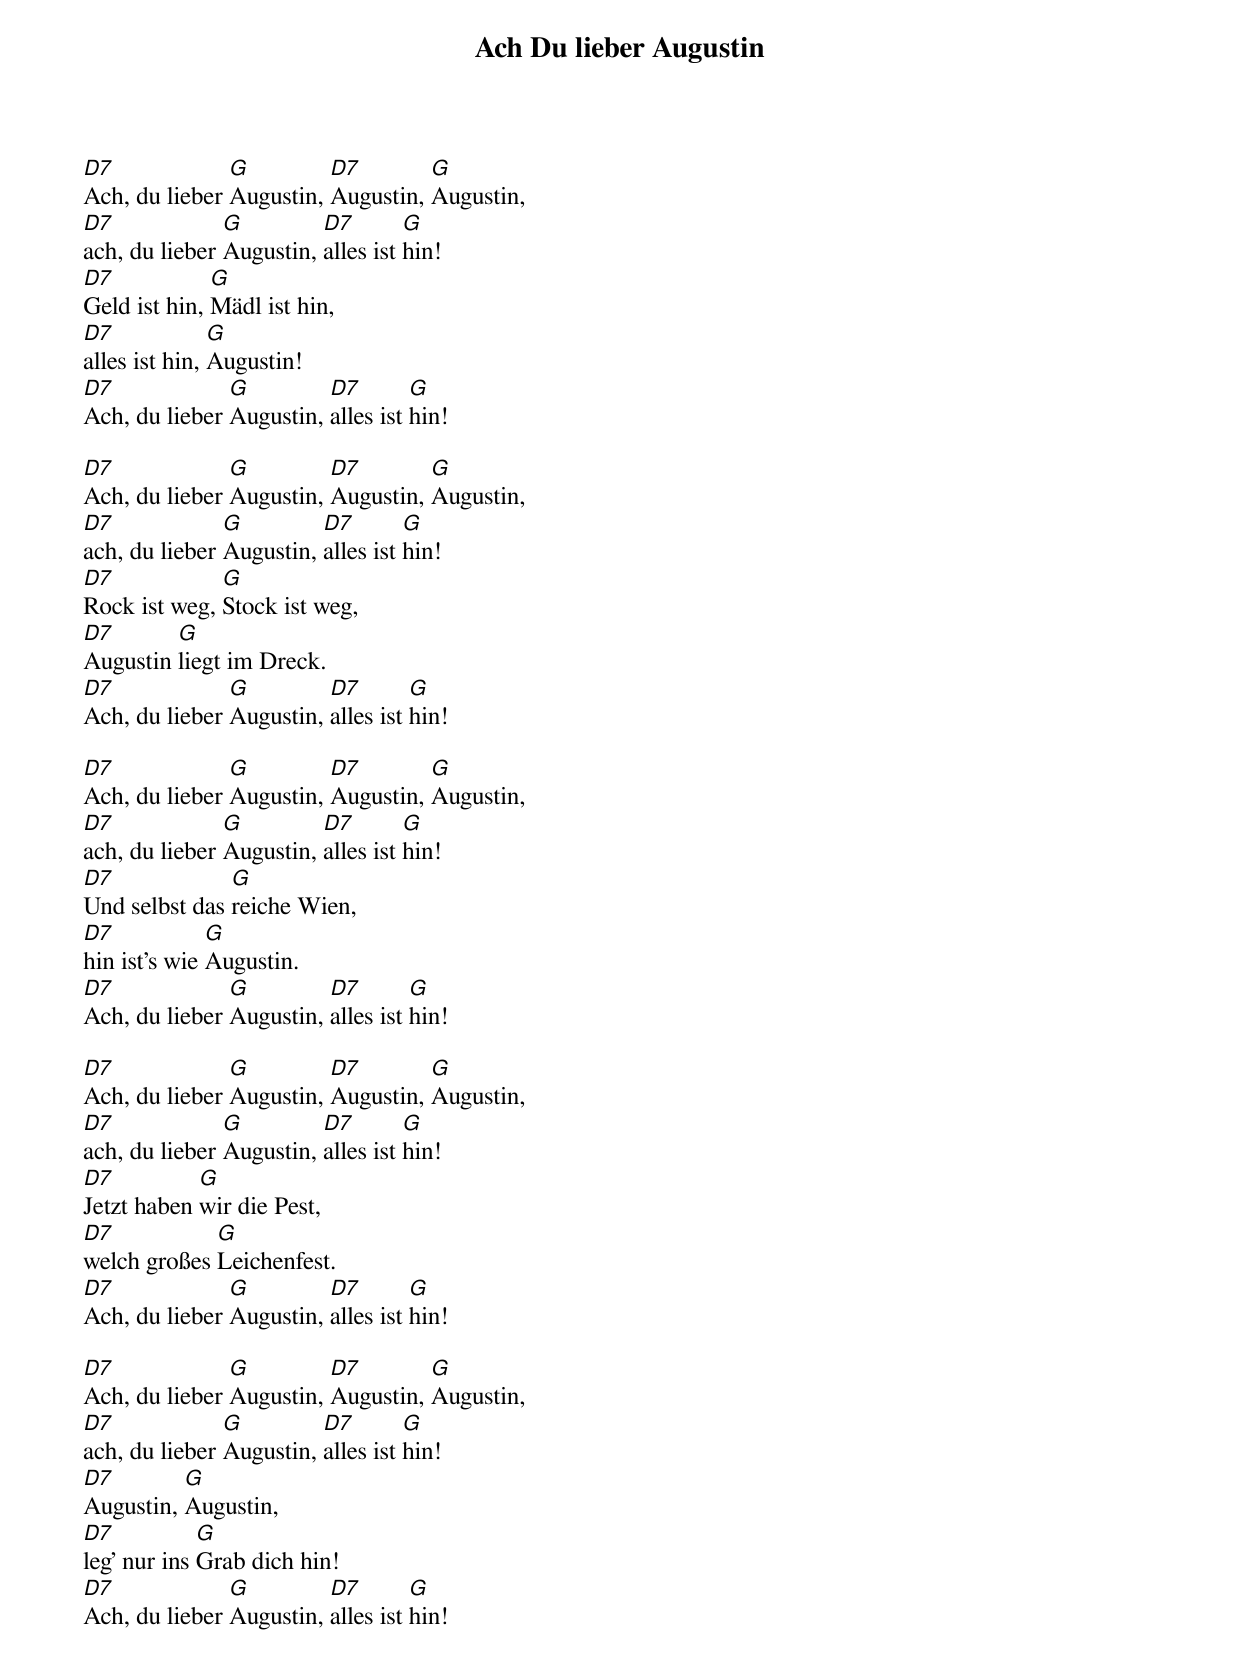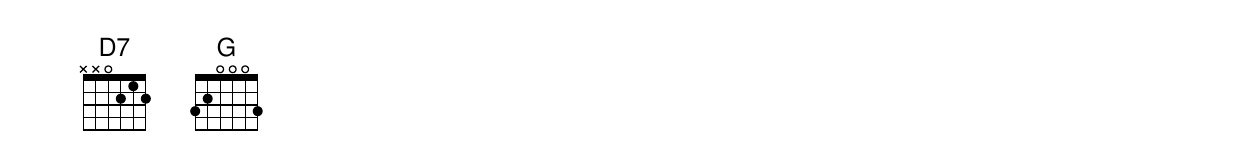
Ach Du lieber Augustin

D7             G         D7        G
Ach, du lieber Augustin, Augustin, Augustin,
D7             G         D7        G
ach, du lieber Augustin, alles ist hin!
D7            G
Geld ist hin, Mädl ist hin,
D7             G
alles ist hin, Augustin!
D7             G         D7        G
Ach, du lieber Augustin, alles ist hin!

D7             G         D7        G
Ach, du lieber Augustin, Augustin, Augustin,
D7             G         D7        G
ach, du lieber Augustin, alles ist hin!
D7            G
Rock ist weg, Stock ist weg,
D7       G
Augustin liegt im Dreck.
D7             G         D7        G
Ach, du lieber Augustin, alles ist hin!

D7             G         D7        G
Ach, du lieber Augustin, Augustin, Augustin,
D7             G         D7        G
ach, du lieber Augustin, alles ist hin!
D7             G
Und selbst das reiche Wien,
D7            G
hin ist's wie Augustin.
D7             G         D7        G
Ach, du lieber Augustin, alles ist hin!

D7             G         D7        G
Ach, du lieber Augustin, Augustin, Augustin,
D7             G         D7        G
ach, du lieber Augustin, alles ist hin!
D7          G
Jetzt haben wir die Pest,
D7           G
welch großes Leichenfest.
D7             G         D7        G
Ach, du lieber Augustin, alles ist hin!

D7             G         D7        G
Ach, du lieber Augustin, Augustin, Augustin,
D7             G         D7        G
ach, du lieber Augustin, alles ist hin!
D7        G
Augustin, Augustin,
D7           G
leg' nur ins Grab dich hin!
D7             G         D7        G
Ach, du lieber Augustin, alles ist hin!
